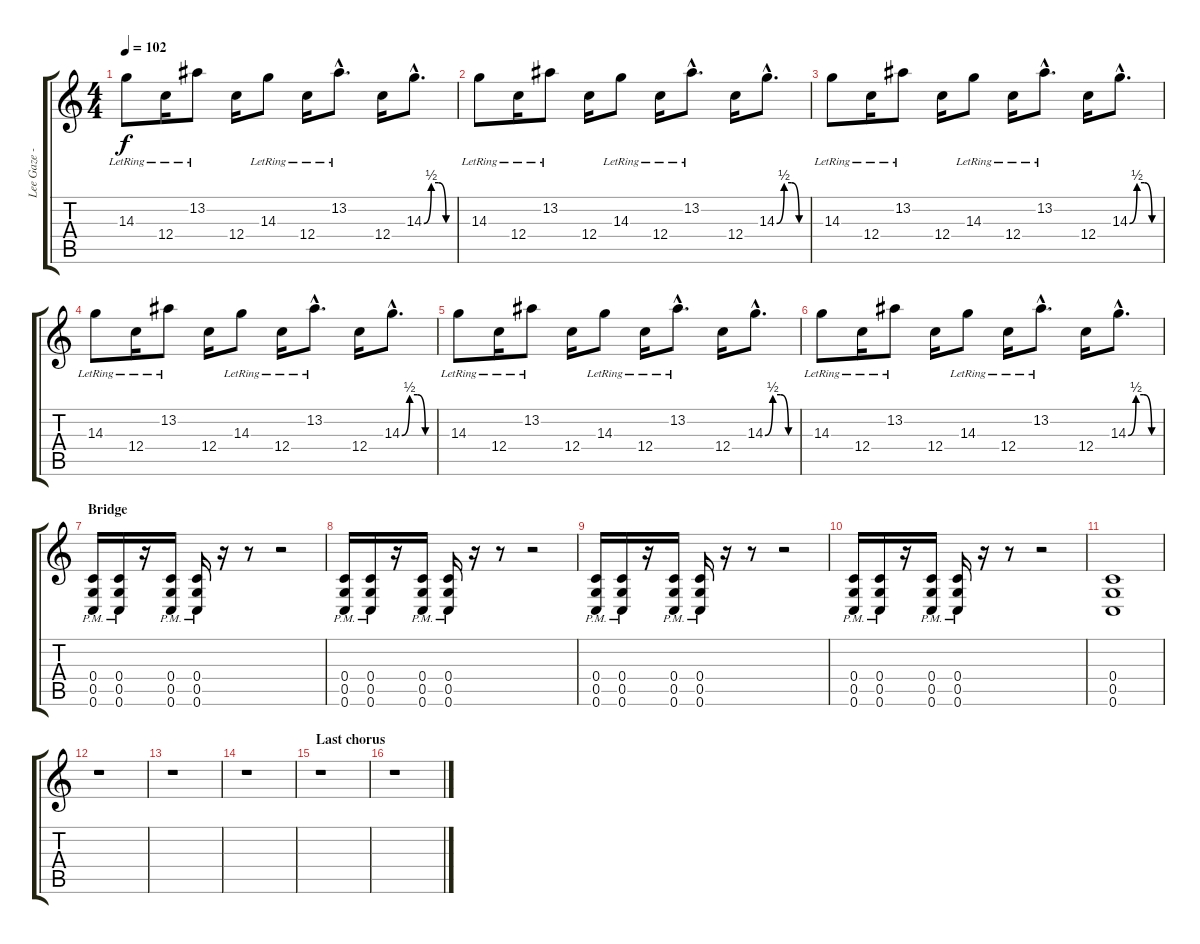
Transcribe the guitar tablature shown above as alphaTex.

\track ("Lee Gaze - Lead Guitar" "Lee Gaze -") {instrument electricguitarjazz}
\staff {score tabs}
\tuning (D4 A3 F3 C3 G2 C2) {hide}
\ts (4 4)
\tempo 102
\clef g2
\ks c
14.3{lr}.8{dy f} 12.4{lr}.16 13.2{lr}.8 12.4.16 14.3{lr}.8 12.4{lr}.16 13.2{hac lr}.8{d} 12.4.16 14.3{be (custom 0 0 15 2 30 2 45 0 60 0) hac}.8{d} |
14.3{lr}.8 12.4{lr}.16 13.2{lr}.8 12.4.16 14.3{lr}.8 12.4{lr}.16 13.2{hac lr}.8{d} 12.4.16 14.3{be (custom 0 0 15 2 30 2 45 0 60 0) hac}.8{d} |
14.3{lr}.8 12.4{lr}.16 13.2{lr}.8 12.4.16 14.3{lr}.8 12.4{lr}.16 13.2{hac lr}.8{d} 12.4.16 14.3{be (custom 0 0 15 2 30 2 45 0 60 0) hac}.8{d} |
14.3{lr}.8 12.4{lr}.16 13.2{lr}.8 12.4.16 14.3{lr}.8 12.4{lr}.16 13.2{hac lr}.8{d} 12.4.16 14.3{be (custom 0 0 15 2 30 2 45 0 60 0) hac}.8{d} |
14.3{lr}.8 12.4{lr}.16 13.2{lr}.8 12.4.16 14.3{lr}.8 12.4{lr}.16 13.2{hac lr}.8{d} 12.4.16 14.3{be (custom 0 0 15 2 30 2 45 0 60 0) hac}.8{d} |
14.3{lr}.8 12.4{lr}.16 13.2{lr}.8 12.4.16 14.3{lr}.8 12.4{lr}.16 13.2{hac lr}.8{d} 12.4.16 14.3{be (custom 0 0 15 2 30 2 45 0 60 0) hac}.8{d} |
\section ("" "Bridge")
(0.4{pm} 0.5{pm} 0.6{pm}).16{instrument distortionguitar} (0.4{pm} 0.5{pm} 0.6{pm}).16 r.16 (0.4{pm} 0.5{pm} 0.6{pm}).16 (0.4{pm} 0.5{pm} 0.6{pm}).16 r.16 r.8 r.2 |
(0.4{pm} 0.5{pm} 0.6{pm}).16 (0.4{pm} 0.5{pm} 0.6{pm}).16 r.16 (0.4{pm} 0.5{pm} 0.6{pm}).16 (0.4{pm} 0.5{pm} 0.6{pm}).16 r.16 r.8 r.2 |
(0.4{pm} 0.5{pm} 0.6{pm}).16 (0.4{pm} 0.5{pm} 0.6{pm}).16 r.16 (0.4{pm} 0.5{pm} 0.6{pm}).16 (0.4{pm} 0.5{pm} 0.6{pm}).16 r.16 r.8 r.2 |
(0.4{pm} 0.5{pm} 0.6{pm}).16 (0.4{pm} 0.5{pm} 0.6{pm}).16 r.16 (0.4{pm} 0.5{pm} 0.6{pm}).16 (0.4{pm} 0.5{pm} 0.6{pm}).16 r.16 r.8 r.2 |
(0.4 0.5 0.6).1 |
r.1 |
r.1 |
r.1 |
\section ("" "Last chorus")
r.1{instrument electricguitarjazz} |
r.1
